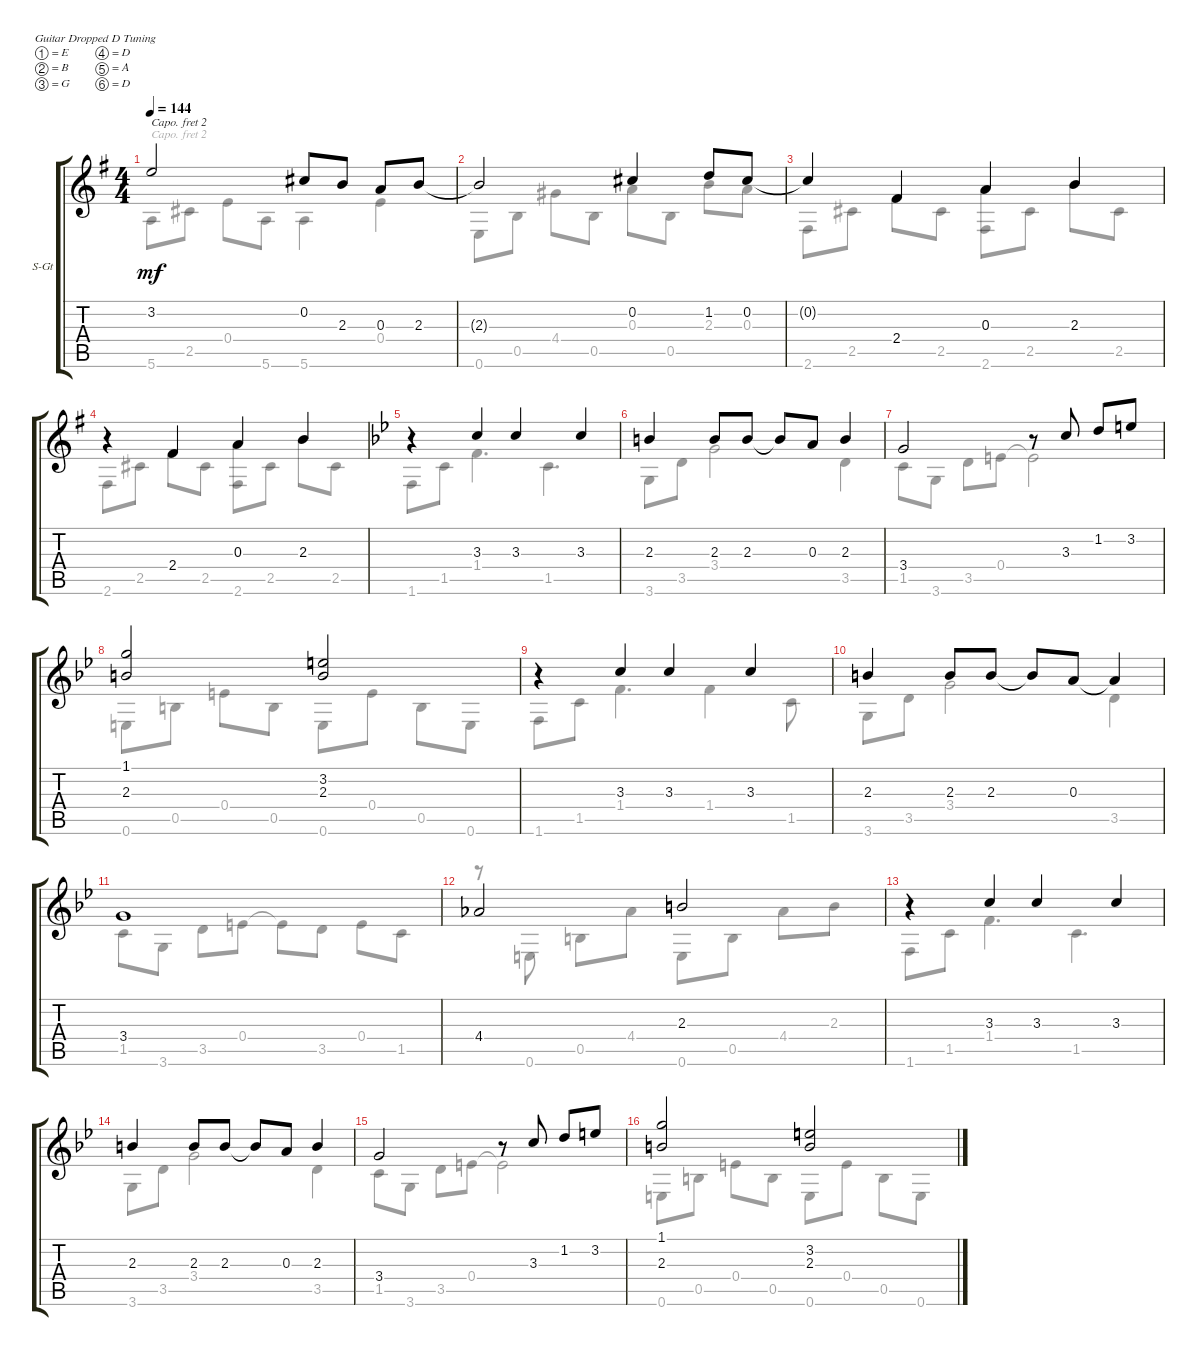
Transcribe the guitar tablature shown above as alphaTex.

\bracketExtendMode groupsimilarinstruments
\firstSystemTrackNameOrientation horizontal
\otherSystemsTrackNameOrientation horizontal
\track ("Steel Guitar" "S-Gt") {instrument acousticguitarsteel}
\staff {score tabs}
\capo 2
\tuning (E4 B3 G3 D3 A2 D2)
\voice
\ts (4 4)
\tempo 144
\clef g2
\ks g
3.2{t}.2{dy mf} 0.2.8 2.3.8 0.3.8 2.3.8 |
2.3{t}.2 0.2.4 1.2.8 0.2.8 |
0.2{t}.4 2.4.4 0.3.4 2.3.4 |
r.4 2.4.4 0.3.4 2.3.4 |
\ks bb
r.4 3.3.4 3.3.4 3.3.4 |
2.3.4 2.3.8 2.3.8 2.3{t}.8 0.3.8 2.3.4 |
3.4.2 r.8 3.3.8 1.2.8 3.2.8 |
(1.1 2.3).2 (3.2 2.3).2 |
r.4 3.3.4 3.3.4 3.3.4 |
2.3.4 2.3.8 2.3.8 2.3{t}.8 0.3.8 0.3{t}.4 |
3.4.1 |
4.4.2 2.3.2 |
r.4 3.3.4 3.3.4 3.3.4 |
2.3.4 2.3.8 2.3.8 2.3{t}.8 0.3.8 2.3.4 |
3.4.2 r.8 3.3.8 1.2.8 3.2.8 |
(1.1 2.3).2 (3.2 2.3).2
\voice
\clef g2
\ottava regular
\simile none
\ks g
5.6.8{dy mf} 2.5.8 0.4.8 5.6.8 5.6.4 0.4.4 |
0.6.8 0.5.8 4.4.8 0.5.8 0.3.8 0.5.8 2.3.8 0.3.8 |
2.6.8 2.5.8 2.4.8 2.5.8 (0.3 2.6).8 2.5.8 2.3.8 2.5.8 |
2.6.8 2.5.8 2.4.8 2.5.8 (0.3 2.6).8 2.5.8 2.3.8 2.5.8 |
\ks bb
1.6.8 1.5.8 1.4.4{d} 1.5.4{d} |
3.6.8 3.5.8 3.4.2 3.5.4 |
1.5.8 3.6.8 3.5.8 0.4.8 0.4{t}.2 |
0.6.8 0.5.8 0.4.8 0.5.8 0.6.8 0.4.8 0.5.8 0.6.8 |
1.6.8 1.5.8 1.4.4{d} 1.4.4 1.5.8 |
3.6.8 3.5.8 3.4.2 3.5.4 |
1.5.8 3.6.8 3.5.8 0.4.8 0.4{t}.8 3.5.8 0.4.8 1.5.8 |
r.8 0.6.8 0.5.8 4.4.8 0.6.8 0.5.8 4.4.8 2.3.8 |
1.6.8 1.5.8 1.4.4{d} 1.5.4{d} |
3.6.8 3.5.8 3.4.2 3.5.4 |
1.5.8 3.6.8 3.5.8 0.4.8 0.4{t}.2 |
0.6.8 0.5.8 0.4.8 0.5.8 0.6.8 0.4.8 0.5.8 0.6.8
